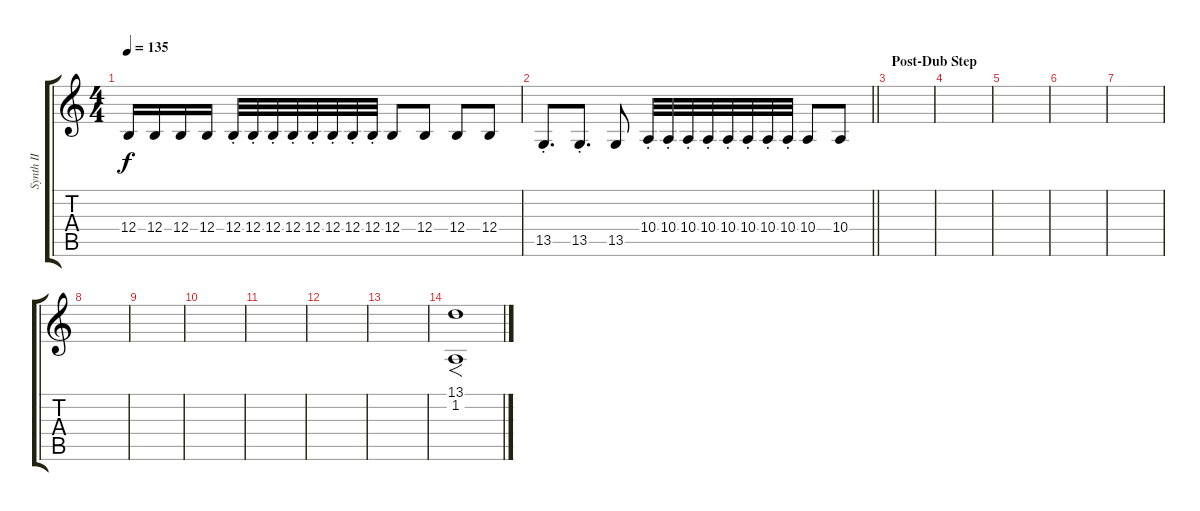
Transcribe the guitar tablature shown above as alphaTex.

\track ("Synth II" "Synth II") {instrument pad3polysynth}
\staff {score tabs}
\tuning (Db4 Ab3 E3 B2 Gb2 B1) {hide}
\ts (4 4)
\tempo 135
\clef g2
\ks c
12.4.16{dy f} 12.4.16 12.4.16 12.4.16 12.4{st}.32 12.4{st}.32 12.4{st}.32 12.4{st}.32 12.4{st}.32 12.4{st}.32 12.4{st}.32 12.4{st}.32 12.4.8 12.4.8 12.4.8 12.4.8 |
\barLineRight lightlight
13.5{st}.8{d} 13.5{st}.8{d} 13.5.8 10.4{st}.32 10.4{st}.32 10.4{st}.32 10.4{st}.32 10.4{st}.32 10.4{st}.32 10.4{st}.32 10.4{st}.32 10.4.8 10.4.8 |
\section ("" "Post-Dub Step")
|
|
|
|
|
|
|
|
|
|
|
(13.1 1.2).1{f instrument reversecymbal}
